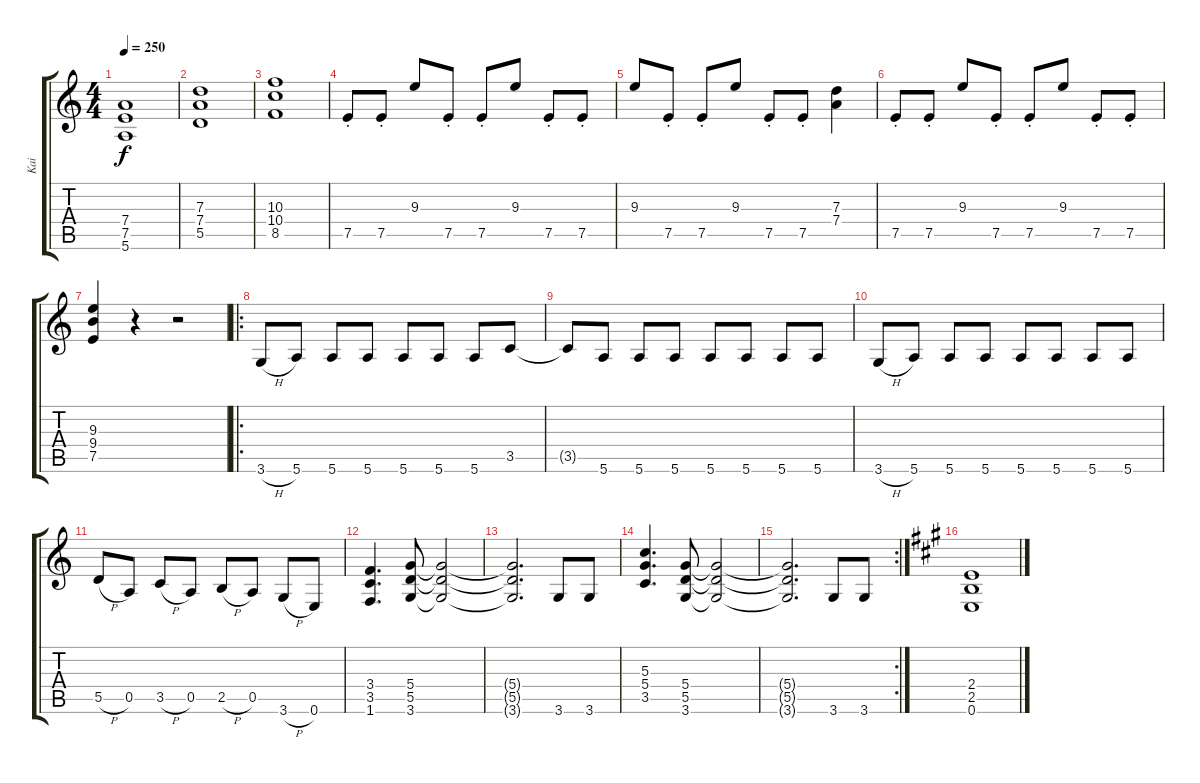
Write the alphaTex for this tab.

\track ("Kai" "Kai") {instrument distortionguitar}
\staff {score tabs}
\tuning (E4 B3 G3 D3 A2 E2) {hide}
\ts (4 4)
\tempo 250
\clef g2
\ks c
(7.4 7.5 5.6).1{dy f} |
(7.3 7.4 5.5).1 |
(10.3 10.4 8.5).1 |
7.5{st}.8 7.5{st}.8 9.3.8 7.5{st}.8 7.5{st}.8 9.3.8 7.5{st}.8 7.5{st}.8 |
9.3.8 7.5{st}.8 7.5{st}.8 9.3.8 7.5{st}.8 7.5{st}.8 (7.3 7.4).4 |
7.5{st}.8 7.5{st}.8 9.3.8 7.5{st}.8 7.5{st}.8 9.3.8 7.5{st}.8 7.5{st}.8 |
(9.3 9.4 7.5).4 r.4 r.2 |
\ro
3.6{h}.8 5.6.8 5.6.8 5.6.8 5.6.8 5.6.8 5.6.8 3.5.8 |
3.5{t}.8 5.6.8 5.6.8 5.6.8 5.6.8 5.6.8 5.6.8 5.6.8 |
3.6{h}.8 5.6.8 5.6.8 5.6.8 5.6.8 5.6.8 5.6.8 5.6.8 |
5.5{h}.8 0.5.8 3.5{h}.8 0.5.8 2.5{h}.8 0.5.8 3.6{h}.8 0.6.8 |
(3.4 3.5 1.6).4{d} (5.4 5.5 3.6).8 (5.4{t} 5.5{t} 3.6{t}).2 |
(5.4{t} 5.5{t} 3.6{t}).2{d} 3.6.8 3.6.8 |
(5.3 5.4 3.5).4{d} (5.4 5.5 3.6).8 (5.4{t} 5.5{t} 3.6{t}).2 |
\rc 2
(5.4{t} 5.5{t} 3.6{t}).2{d} 3.6.8 3.6.8 |
\ks a
(2.4 2.5 0.6).1
